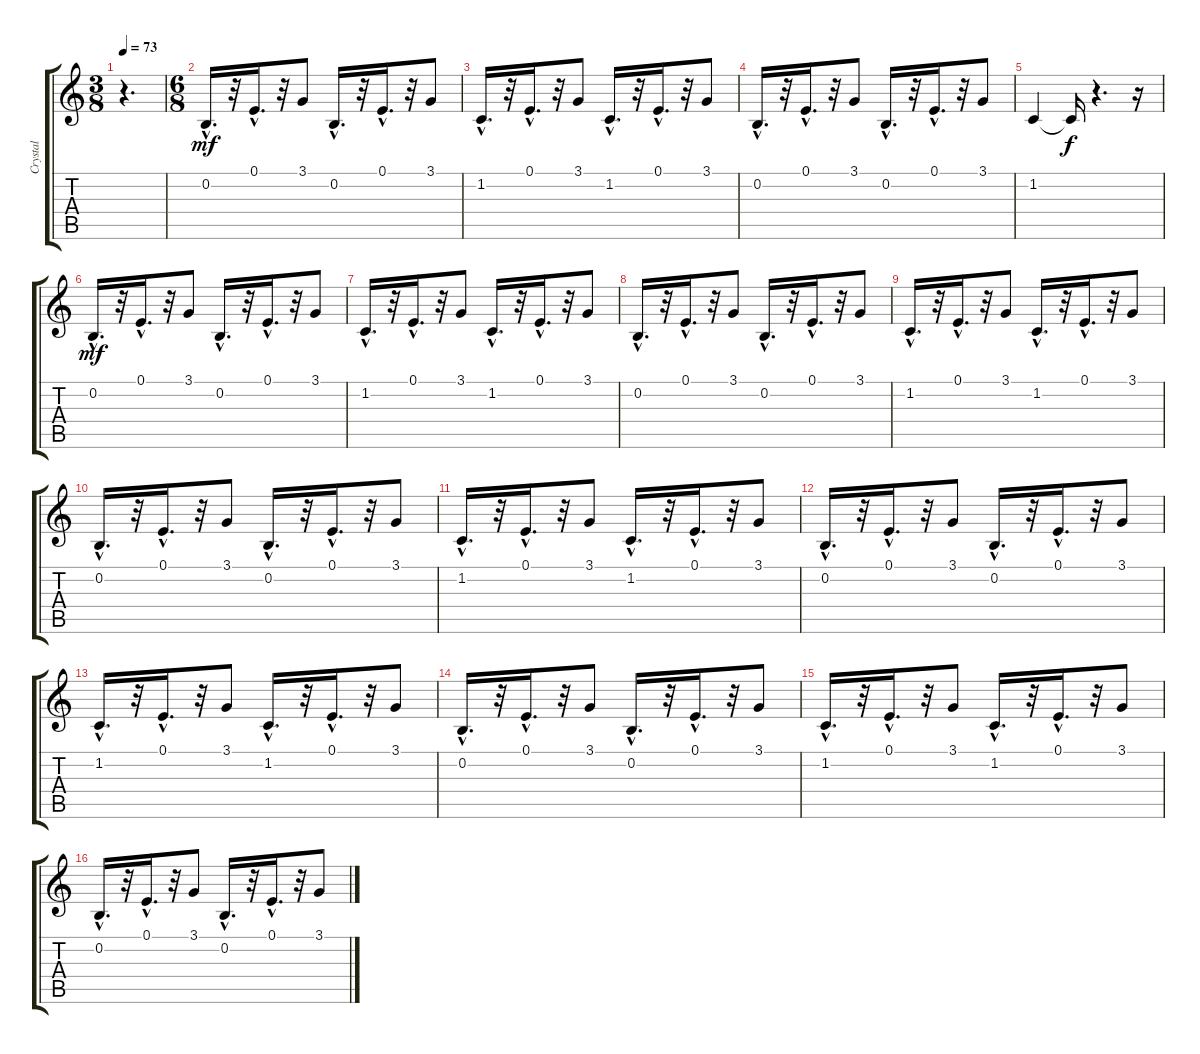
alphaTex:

\track ("Crystal" "Crystal") {instrument fx3crystal}
\staff {score tabs}
\tuning (E4 B3 G3 D3 A2 E2) {hide}
\ts (3 8)
\tempo 73
\clef g2
\ks c
r.4{d dy mf instrument fx3crystal} |
\ts (6 8)
0.2{hac}.16{d} r.32 0.1{hac}.16{d} r.32 3.1.8 0.2{hac}.16{d} r.32 0.1{hac}.16{d} r.32 3.1.8 |
1.2{hac}.16{d} r.32 0.1{hac}.16{d} r.32 3.1.8 1.2{hac}.16{d} r.32 0.1{hac}.16{d} r.32 3.1.8 |
0.2{hac}.16{d} r.32 0.1{hac}.16{d} r.32 3.1.8 0.2{hac}.16{d} r.32 0.1{hac}.16{d} r.32 3.1.8 |
1.2.4 1.2{t}.16{dy f} r.4{d} r.16 |
0.2{hac}.16{d dy mf} r.32 0.1{hac}.16{d} r.32 3.1.8 0.2{hac}.16{d} r.32 0.1{hac}.16{d} r.32 3.1.8 |
1.2{hac}.16{d} r.32 0.1{hac}.16{d} r.32 3.1.8 1.2{hac}.16{d} r.32 0.1{hac}.16{d} r.32 3.1.8 |
0.2{hac}.16{d} r.32 0.1{hac}.16{d} r.32 3.1.8 0.2{hac}.16{d} r.32 0.1{hac}.16{d} r.32 3.1.8 |
1.2{hac}.16{d} r.32 0.1{hac}.16{d} r.32 3.1.8 1.2{hac}.16{d} r.32 0.1{hac}.16{d} r.32 3.1.8 |
0.2{hac}.16{d} r.32 0.1{hac}.16{d} r.32 3.1.8 0.2{hac}.16{d} r.32 0.1{hac}.16{d} r.32 3.1.8 |
1.2{hac}.16{d} r.32 0.1{hac}.16{d} r.32 3.1.8 1.2{hac}.16{d} r.32 0.1{hac}.16{d} r.32 3.1.8 |
0.2{hac}.16{d} r.32 0.1{hac}.16{d} r.32 3.1.8 0.2{hac}.16{d} r.32 0.1{hac}.16{d} r.32 3.1.8 |
1.2{hac}.16{d} r.32 0.1{hac}.16{d} r.32 3.1.8 1.2{hac}.16{d} r.32 0.1{hac}.16{d} r.32 3.1.8 |
0.2{hac}.16{d} r.32 0.1{hac}.16{d} r.32 3.1.8 0.2{hac}.16{d} r.32 0.1{hac}.16{d} r.32 3.1.8 |
1.2{hac}.16{d} r.32 0.1{hac}.16{d} r.32 3.1.8 1.2{hac}.16{d} r.32 0.1{hac}.16{d} r.32 3.1.8 |
0.2{hac}.16{d} r.32 0.1{hac}.16{d} r.32 3.1.8 0.2{hac}.16{d} r.32 0.1{hac}.16{d} r.32 3.1.8
